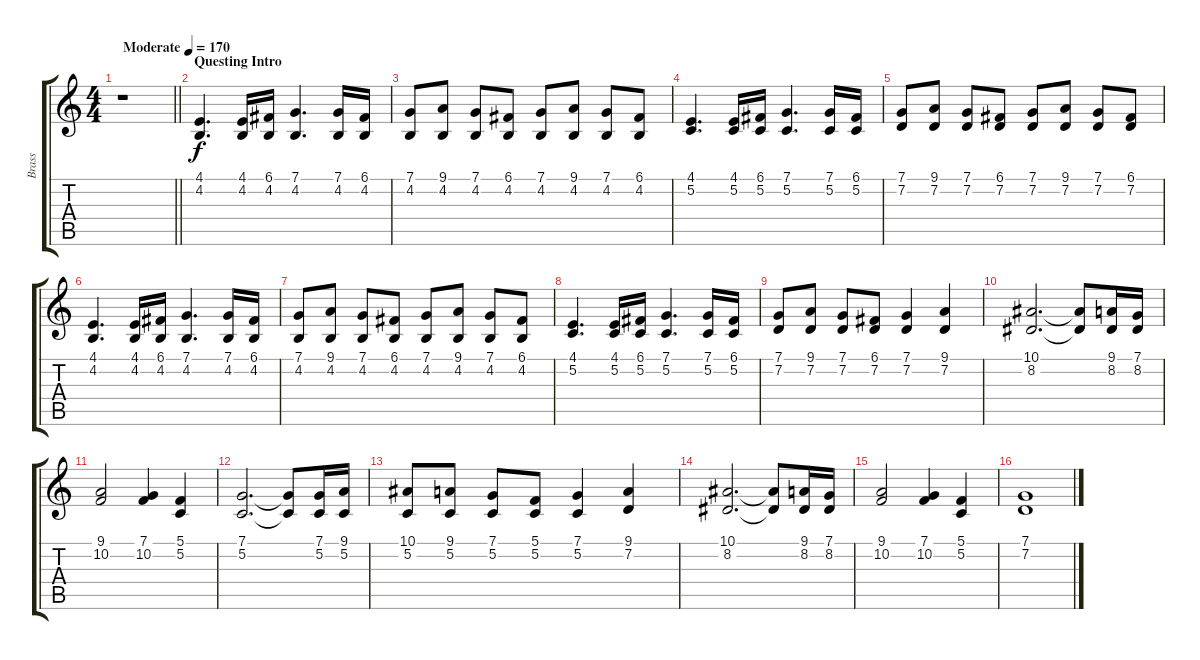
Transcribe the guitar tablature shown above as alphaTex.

\track ("Brass" "Brass") {instrument brasssection}
\staff {score tabs}
\tuning (C4 G3 Eb3 Bb2 F2 C2) {hide}
\ts (4 4)
\tempo (170 "Moderate")
\clef g2
\barLineRight lightlight
\ks c
r.1{dy f instrument brasssection} |
\section ("" "Questing Intro")
(4.1 4.2).4{d} (4.1 4.2).16 (6.1 4.2).16 (7.1 4.2).4{d} (7.1 4.2).16 (6.1 4.2).16 |
(7.1 4.2).8 (9.1 4.2).8 (7.1 4.2).8 (6.1 4.2).8 (7.1 4.2).8 (9.1 4.2).8 (7.1 4.2).8 (6.1 4.2).8 |
(4.1 5.2).4{d} (4.1 5.2).16 (6.1 5.2).16 (7.1 5.2).4{d} (7.1 5.2).16 (6.1 5.2).16 |
(7.1 7.2).8 (9.1 7.2).8 (7.1 7.2).8 (6.1 7.2).8 (7.1 7.2).8 (9.1 7.2).8 (7.1 7.2).8 (6.1 7.2).8 |
(4.1 4.2).4{d} (4.1 4.2).16 (6.1 4.2).16 (7.1 4.2).4{d} (7.1 4.2).16 (6.1 4.2).16 |
(7.1 4.2).8 (9.1 4.2).8 (7.1 4.2).8 (6.1 4.2).8 (7.1 4.2).8 (9.1 4.2).8 (7.1 4.2).8 (6.1 4.2).8 |
(4.1 5.2).4{d} (4.1 5.2).16 (6.1 5.2).16 (7.1 5.2).4{d} (7.1 5.2).16 (6.1 5.2).16 |
(7.1 7.2).8 (9.1 7.2).8 (7.1 7.2).8 (6.1 7.2).8 (7.1 7.2).4 (9.1 7.2).4 |
(10.1 8.2).2{d} (10.1{t} 8.2{t}).8 (9.1 8.2).16 (7.1 8.2).16 |
(9.1 10.2).2 (7.1 10.2).4 (5.1 5.2).4 |
(7.1 5.2).2{d} (7.1{t} 5.2{t}).8 (7.1 5.2).16 (9.1 5.2).16 |
(10.1 5.2).8 (9.1 5.2).8 (7.1 5.2).8 (5.1 5.2).8 (7.1 5.2).4 (9.1 7.2).4 |
(10.1 8.2).2{d} (10.1{t} 8.2{t}).8 (9.1 8.2).16 (7.1 8.2).16 |
(9.1 10.2).2 (7.1 10.2).4 (5.1 5.2).4 |
(7.1 7.2).1
